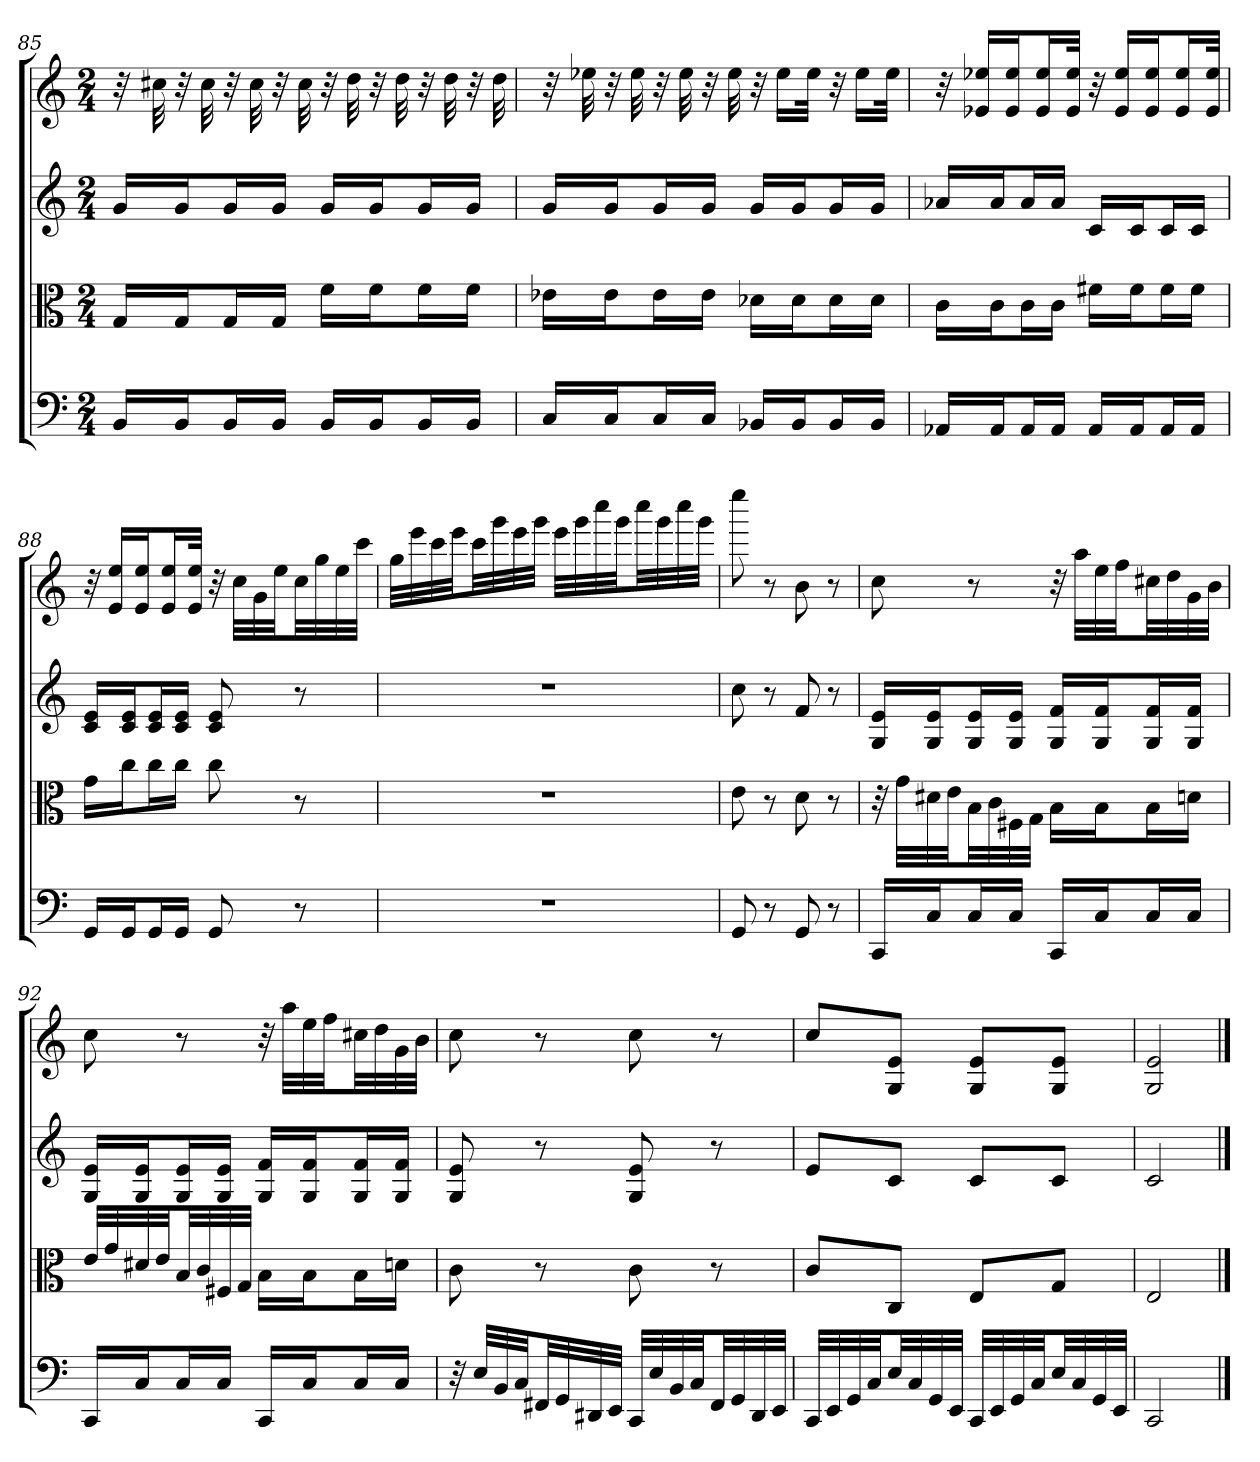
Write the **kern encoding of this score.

**kern	**kern	**kern	**kern
*part4	*part3	*part2	*part1
*staff4	*staff3	*staff2	*staff1
*clefF4	*clefC3	*	*
*k[]	*k[]	*k[]	*k[]
*C:	*C:	*C:	*C:
*M2/4	*M2/4	*M2/4	*M2/4
=85	=85	=85	=85
16BB/LL	16G/LL	16gLL	32r
.	.	.	32cc#X
16BB/J	16G/J	16gJ	32r
.	.	.	32cc#
16BB/L	16G/L	16gL	32r
.	.	.	32cc#
16BB/JJ	16G/JJ	16gJJ	32r
.	.	.	32cc#
16BB/LL	16f\LL	16gLL	32r
.	.	.	32dd
16BB/J	16f\J	16gJ	32r
.	.	.	32dd
16BB/L	16f\L	16gL	32r
.	.	.	32dd
16BB/JJ	16f\JJ	16gJJ	32r
.	.	.	32dd
=86	=86	=86	=86
16C/LL	16e-X\LL	16gLL	32r
.	.	.	32ee-X
16C/J	16e-\J	16gJ	32r
.	.	.	32ee-
16C/L	16e-\L	16gL	32r
.	.	.	32ee-
16C/JJ	16e-\JJ	16gJJ	32r
.	.	.	32ee-
16BB-X/LL	16d-X\LL	16gLL	32r
.	.	.	16ee-LL
16BB-/J	16d-\J	16gJ	.
.	.	.	32ee-JJk
16BB-/L	16d-\L	16gL	32r
.	.	.	16ee-LL
16BB-/JJ	16d-\JJ	16gJJ	.
.	.	.	32ee-JJk
=87	=87	=87	=87
16AA-X/LL	16c\LL	16a-XLL	32r
.	.	.	16e-X 16ee-XLL
16AA-/J	16c\J	16a-J	.
.	.	.	16e- 16ee-J
16AA-/L	16c\L	16a-L	.
.	.	.	16e- 16ee-L
16AA-/JJ	16c\JJ	16a-JJ	.
.	.	.	32e- 32ee-JJk
16AA-/LL	16f#X\LL	16cLL	32r
.	.	.	16e- 16ee-LL
16AA-/J	16f#\J	16cJ	.
.	.	.	16e- 16ee-J
16AA-/L	16f#\L	16cL	.
.	.	.	16e- 16ee-L
16AA-/JJ	16f#\JJ	16cJJ	.
.	.	.	32e- 32ee-JJk
=88	=88	=88	=88
16GG/LL	16g\LL	16c 16eLL	32r
.	.	.	16e 16eeLL
16GG/J	16cc\J	16c 16eJ	.
.	.	.	16e 16eeJ
16GG/L	16cc\L	16c 16eL	.
.	.	.	16e 16eeL
16GG/JJ	16cc\JJ	16c 16eJJ	.
.	.	.	32e 32eeJJk
8GG	8cc	8c 8e	32r
.	.	.	32ccLLL
.	.	.	32g
.	.	.	32eeJJ
8r	8r	8r	32ccLL
.	.	.	32gg
.	.	.	32ee
.	.	.	32cccJJJ
=89	=89	=89	=89
2r	2r	2r	32ggLLL
.	.	.	32eee
.	.	.	32ccc
.	.	.	32eeeJJ
.	.	.	32cccLL
.	.	.	32ggg
.	.	.	32eee
.	.	.	32gggJJJ
.	.	.	32eeeLLL
.	.	.	32ggg
.	.	.	32cccc
.	.	.	32gggJJ
.	.	.	32ccccLL
.	.	.	32ggg
.	.	.	32cccc
.	.	.	32gggJJJ
=90	=90	=90	=90
8GG	8e	8cc	8eeee
8r	8r	8r	8r
8GG	8d	8f	8b
8r	8r	8r	8r
=91	=91	=91	=91
16CC/LL	32r	16G 16eLL	8cc
.	32g\LLL	.	.
16C/J	32d#X\	16G 16eJ	.
.	32e\JJ	.	.
16C/L	32B\LL	16G 16eL	8r
.	32c\	.	.
16C/JJ	32F#X\	16G 16eJJ	.
.	32G\JJJ	.	.
16CC/LL	16B\LL	16G 16fLL	32r
.	.	.	32aaLLL
16C/J	16B\J	16G 16fJ	32ee
.	.	.	32ffJJ
16C/L	16B\L	16G 16fL	32cc#XLL
.	.	.	32dd
16C/JJ	16dn\JJ	16G 16fJJ	32g
.	.	.	32bJJJ
=92	=92	=92	=92
16CC/LL	32e/LLL	16G 16eLL	8cc
.	32g/	.	.
16C/J	32d#X/	16G 16eJ	.
.	32e/JJ	.	.
16C/L	32B/LL	16G 16eL	8r
.	32c/	.	.
16C/JJ	32F#X/	16G 16eJJ	.
.	32G/JJJ	.	.
16CC/LL	16B\LL	16G 16fLL	32r
.	.	.	32aaLLL
16C/J	16B\J	16G 16fJ	32ee
.	.	.	32ffJJ
16C/L	16B\L	16G 16fL	32cc#XLL
.	.	.	32dd
16C/JJ	16dn\JJ	16G 16fJJ	32g
.	.	.	32bJJJ
=93	=93	=93	=93
32r	8c	8G 8e	8cc
32E/LLL	.	.	.
32BB/	.	.	.
32C/JJ	.	.	.
32FF#X/LL	8r	8r	8r
32GG/	.	.	.
32DD#X/	.	.	.
32EE/JJJ	.	.	.
32CC/LLL	8c	8G 8e	8cc
32E/	.	.	.
32BB/	.	.	.
32C/JJ	.	.	.
32FF#/LL	8r	8r	8r
32GG/	.	.	.
32DD#/	.	.	.
32EE/JJJ	.	.	.
=94	=94	=94	=94
32CC/LLL	8c/L	8eL	8ccL
32EE/	.	.	.
32GG/	.	.	.
32C/JJ	.	.	.
32E/LL	8C/J	8cJ	8G 8eJ
32C/	.	.	.
32GG/	.	.	.
32EE/JJJ	.	.	.
32CC/LLL	8E/L	8cL	8G 8eL
32EE/	.	.	.
32GG/	.	.	.
32C/JJ	.	.	.
32E/LL	8G/J	8cJ	8G 8eJ
32C/	.	.	.
32GG/	.	.	.
32EE/JJJ	.	.	.
=95	=95	=95	=95
2CC	2E	2c	2G 2e
==	==	==	==
*-	*-	*-	*-
